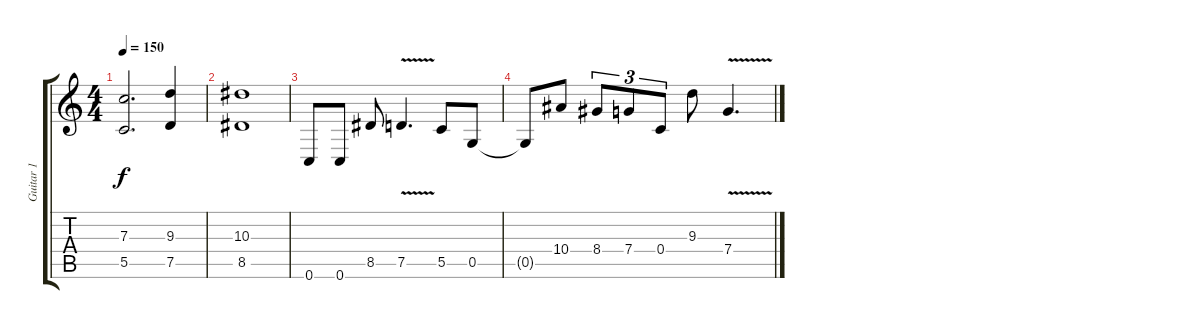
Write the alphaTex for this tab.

\track ("Guitar 1" "Guitar 1") {instrument distortionguitar}
\staff {score tabs}
\tuning (D4 A3 F3 C3 G2 C2) {hide}
\ts (4 4)
\tempo 150
\clef g2
\ks c
(7.3 5.5).2{d dy f} (9.3 7.5).4 |
(10.3 8.5).1 |
0.6.8 0.6.8 8.5.8 7.5{v}.4{d} 5.5.8 0.5.8 |
0.5{t}.8 10.4.8 8.4.8{tu (3 2)} 7.4.8{tu (3 2)} 0.4.8{tu (3 2)} 9.3.8 7.4{v}.4{d}
